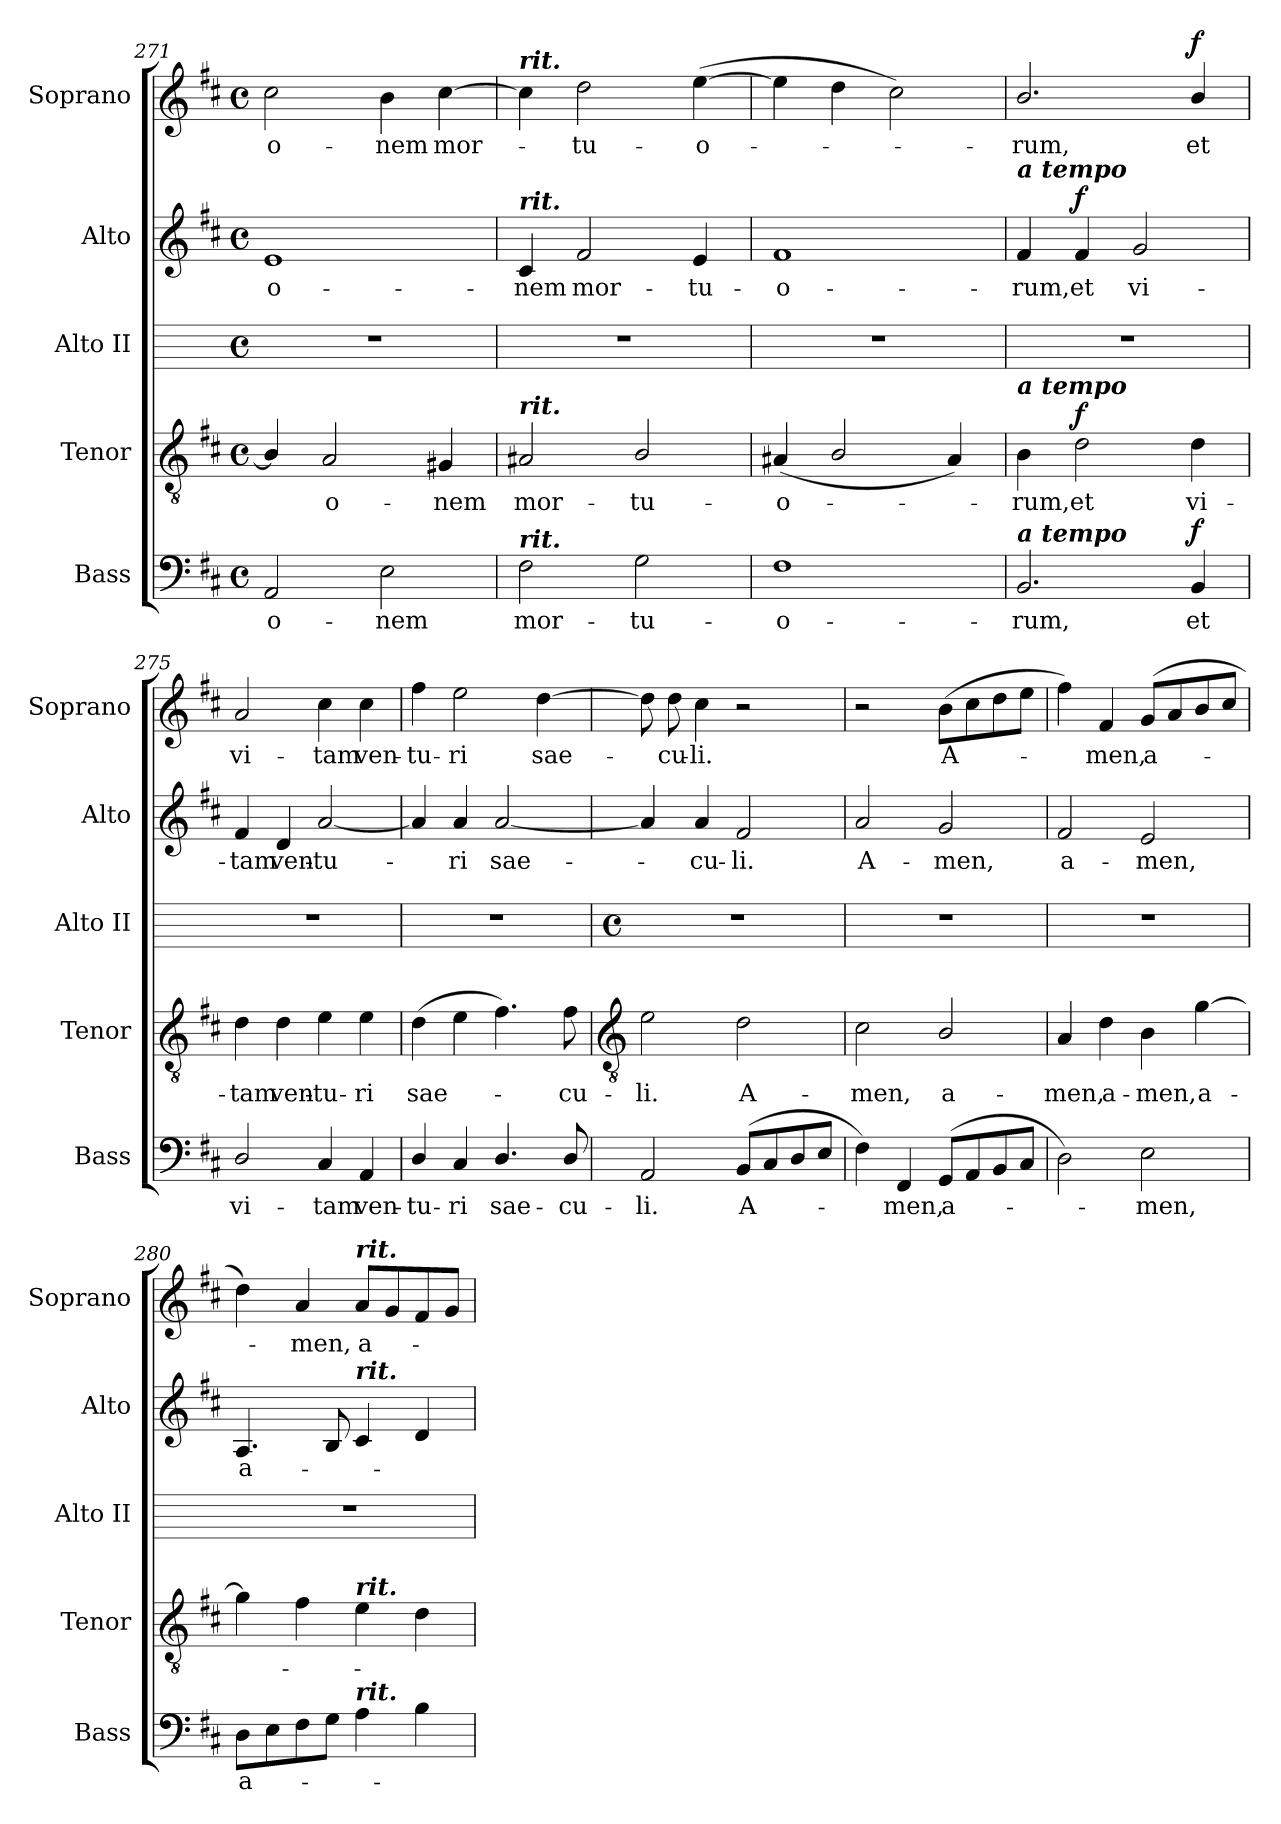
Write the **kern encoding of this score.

**kern	**text	**dynam	**kern	**text	**dynam	**kern	**kern	**text	**dynam	**kern	**text	**dynam
*part5	*part5	*part5	*part4	*part4	*part4	*part3	*part2	*part2	*part2	*part1	*part1	*part1
*staff5	*staff5	*staff5	*staff4	*staff4	*staff4	*staff3	*staff2	*staff2	*staff2	*staff1	*staff1	*staff1
*I"Bass	*	*	*I"Tenor	*	*	*I"Alto II	*I"Alto	*	*	*I"Soprano	*	*
*I'Bass	*	*	*I'Tenor	*	*	*I'Alto II	*I'Alto	*	*	*I'Soprano	*	*
*clefF4	*	*	*clefGv2	*	*	*	*clefG2	*	*	*clefG2	*	*
*k[f#c#]	*	*	*k[f#c#]	*	*	*	*k[f#c#]	*	*	*k[f#c#]	*	*
*D:	*	*	*D:	*	*	*	*D:	*	*	*D:	*	*
*M4/4	*	*	*M4/4	*	*	*M4/4	*M4/4	*	*	*M4/4	*	*
*met(c)	*	*	*met(c)	*	*	*met(c)	*met(c)	*	*	*met(c)	*	*
=271	=271	=271	=271	=271	=271	=271	=271	=271	=271	=271	=271	=271
!	!LO:LY:b	!	!	!	!	!	!	!LO:LY:b	!	!	!LO:LY:b	!
2AA	-o-	.	4B/]	.	.	1r	1e	-o-	.	2cc#	-o-	.
!	!	!	!	!LO:LY:b	!	!	!	!	!	!	!	!
.	.	.	2A	o-	.	.	.	.	.	.	.	.
!	!LO:LY:b	!	!	!	!	!	!	!	!	!	!LO:LY:b	!
2E	-nem	.	.	.	.	.	.	.	.	4b	-nem	.
!	!	!	!	!LO:LY:b	!	!	!	!	!	!	!LO:LY:b	!
.	.	.	4G#X	-nem	.	.	.	.	.	[4cc#	mor-	.
=272	=272	=272	=272	=272	=272	=272	=272	=272	=272	=272	=272	=272
!	!	!	!	!	!	!	!	!	!	!LO:TX:a:Bi:t=rit.	!	!
!	!	!	!	!	!	!	!LO:TX:a:Bi:t=rit.	!	!	!	!	!
!	!	!	!LO:TX:a:Bi:t=rit.	!	!	!	!	!	!	!	!	!
!LO:TX:a:Bi:t=rit.	!	!	!	!	!	!	!	!	!	!	!	!
!	!LO:LY:b	!	!	!LO:LY:b	!	!	!	!LO:LY:b	!	!	!	!
2F#	mor-	.	2A#X	mor-	.	1r	4c#	-nem	.	4cc#]	.	.
!	!	!	!	!	!	!	!	!LO:LY:b	!	!	!LO:LY:b	!
.	.	.	.	.	.	.	2f#	mor-	.	2dd	tu-	.
!	!LO:LY:b	!	!	!LO:LY:b	!	!	!	!	!	!	!	!
2G	-tu-	.	2B/	-tu-	.	.	.	.	.	.	.	.
!	!	!	!	!	!	!	!	!LO:LY:b	!	!	!LO:LY:b	!
.	.	.	.	.	.	.	4e	-tu-	.	(>[4ee	-o-	.
=273	=273	=273	=273	=273	=273	=273	=273	=273	=273	=273	=273	=273
!	!LO:LY:b	!	!	!LO:LY:b	!	!	!	!LO:LY:b	!	!	!	!
1F#	-o-	.	(<4A#X	-o-	.	1r	1f#	-o-	.	4ee]	.	.
.	.	.	2B/	.	.	.	.	.	.	4dd	.	.
.	.	.	.	.	.	.	.	.	.	2cc#)	.	.
.	.	.	4A#)	.	.	.	.	.	.	.	.	.
=274	=274	=274	=274	=274	=274	=274	=274	=274	=274	=274	=274	=274
!	!	!	!	!	!	!	!LO:TX:a:Bi:t=a tempo	!	!	!	!	!
!	!	!	!LO:TX:a:Bi:t=a tempo	!	!	!	!	!	!	!	!	!
!LO:TX:a:Bi:t=a tempo	!	!	!	!	!	!	!	!	!	!	!	!
!	!LO:LY:b	!	!	!LO:LY:b	!	!	!	!LO:LY:b	!	!	!LO:LY:b	!
2.BB	-rum,	.	4B	rum,	.	1r	4f#	-rum,	.	2.b/	rum,	.
!	!	!	!	!LO:LY:b	!LO:DY:b	!	!	!LO:LY:b	!LO:DY:b	!	!	!
.	.	.	2d	et	f	.	4f#	et	f	.	.	.
!	!	!	!	!	!	!	!	!LO:LY:b	!	!	!	!
.	.	.	.	.	.	.	2g	vi-	.	.	.	.
!	!LO:LY:b	!LO:DY:b	!	!LO:LY:b	!	!	!	!	!	!	!LO:LY:b	!LO:DY:b
4BB	et	f	4d	vi-	.	.	.	.	.	4b/	et	f
=275	=275	=275	=275	=275	=275	=275	=275	=275	=275	=275	=275	=275
!	!LO:LY:b	!	!	!LO:LY:b	!	!	!	!LO:LY:b	!	!	!LO:LY:b	!
2D/	vi-	.	4d	-tam	.	1r	4f#	-tam	.	2a	vi-	.
!	!	!	!	!LO:LY:b	!	!	!	!LO:LY:b	!	!	!	!
.	.	.	4d	ven-	.	.	4d	ven-	.	.	.	.
!	!LO:LY:b	!	!	!LO:LY:b	!	!	!	!LO:LY:b	!	!	!LO:LY:b	!
4C#	-tam	.	4e	-tu-	.	.	[2a	-tu-	.	4cc#	-tam	.
!	!LO:LY:b	!	!	!LO:LY:b	!	!	!	!	!	!	!LO:LY:b	!
4AA	ven-	.	4e	-ri	.	.	.	.	.	4cc#	ven-	.
=276	=276	=276	=276	=276	=276	=276	=276	=276	=276	=276	=276	=276
!	!LO:LY:b	!	!	!LO:LY:b	!	!	!	!	!	!	!LO:LY:b	!
4D/	-tu-	.	(>4d	sae-	.	1r	4a]	.	.	4ff#	-tu-	.
!	!LO:LY:b	!	!	!	!	!	!	!LO:LY:b	!	!	!LO:LY:b	!
4C#	-ri	.	4e	.	.	.	4a	ri	.	2ee	-ri	.
!	!LO:LY:b	!	!	!	!	!	!	!LO:LY:b	!	!	!	!
4.D/	sae-	.	4.f#)	.	.	.	[2a	sae-	.	.	.	.
!	!	!	!	!	!	!	!	!	!	!	!LO:LY:b	!
.	.	.	.	.	.	.	.	.	.	[4dd	sae-	.
!	!LO:LY:b	!	!	!LO:LY:b	!	!	!	!	!	!	!	!
8D/	-cu-	.	8f#	cu-	.	.	.	.	.	.	.	.
!!LO:LB:g=z
=277	=277	=277	=277	=277	=277	=277	=277	=277	=277	=277	=277	=277
*	*	*	*clefGv2	*	*	*	*	*	*	*	*	*
*	*	*	*	*	*	*M4/4	*	*	*	*	*	*
*	*	*	*	*	*	*met(c)	*	*	*	*	*	*
!	!LO:LY:b	!	!	!LO:LY:b	!	!	!	!	!	!	!	!
2AA	-li.	.	2e	-li.	.	1r	4a]	.	.	8dd]	.	.
!	!	!	!	!	!	!	!	!	!	!	!LO:LY:b	!
.	.	.	.	.	.	.	.	.	.	8dd	cu-	.
!	!	!	!	!	!	!	!	!LO:LY:b	!	!	!LO:LY:b	!
.	.	.	.	.	.	.	4a	cu-	.	4cc#	-li.	.
!	!LO:LY:b	!	!	!LO:LY:b	!	!	!	!LO:LY:b	!	!	!	!
(<8BBL	A-	.	2d	A-	.	.	2f#	-li.	.	2r	.	.
8C#	.	.	.	.	.	.	.	.	.	.	.	.
8D	.	.	.	.	.	.	.	.	.	.	.	.
8EJ	.	.	.	.	.	.	.	.	.	.	.	.
=278	=278	=278	=278	=278	=278	=278	=278	=278	=278	=278	=278	=278
!	!	!	!	!LO:LY:b	!	!	!	!LO:LY:b	!	!	!	!
4F#)	.	.	2c#	-men,	.	1r	2a	A-	.	2r	.	.
!	!LO:LY:b	!	!	!	!	!	!	!	!	!	!	!
4FF#	men,	.	.	.	.	.	.	.	.	.	.	.
!	!LO:LY:b	!	!	!LO:LY:b	!	!	!	!LO:LY:b	!	!	!LO:LY:b	!
(<8GGL	a-	.	2B/	a-	.	.	2g	-men,	.	(>8bL	A-	.
8AA	.	.	.	.	.	.	.	.	.	8cc#	.	.
8BB	.	.	.	.	.	.	.	.	.	8dd	.	.
8C#J	.	.	.	.	.	.	.	.	.	8eeJ	.	.
=279	=279	=279	=279	=279	=279	=279	=279	=279	=279	=279	=279	=279
!	!	!	!	!LO:LY:b	!	!	!	!LO:LY:b	!	!	!	!
2D)	.	.	4A	-men,	.	1r	2f#	a-	.	4ff#)	.	.
!	!	!	!	!LO:LY:b	!	!	!	!	!	!	!LO:LY:b	!
.	.	.	4d	a-	.	.	.	.	.	4f#	men,	.
!	!LO:LY:b	!	!	!LO:LY:b	!	!	!	!LO:LY:b	!	!	!LO:LY:b	!
2E	men,	.	4B	-men,	.	.	2e	-men,	.	(<8gL	a-	.
.	.	.	.	.	.	.	.	.	.	8a	.	.
!	!	!	!	!LO:LY:b	!	!	!	!	!	!	!	!
.	.	.	[4g	a-	.	.	.	.	.	8b	.	.
.	.	.	.	.	.	.	.	.	.	8cc#J	.	.
=280	=280	=280	=280	=280	=280	=280	=280	=280	=280	=280	=280	=280
!	!LO:LY:b	!	!	!	!	!	!	!LO:LY:b	!	!	!	!
8DL	a-	.	4g]	.	.	1r	4.A	a-	.	4dd)	.	.
8E	.	.	.	.	.	.	.	.	.	.	.	.
!	!	!	!	!	!	!	!	!	!	!	!LO:LY:b	!
8F#	.	.	4f#	.	.	.	.	.	.	4a	men,	.
8GJ	.	.	.	.	.	.	8B	.	.	.	.	.
!	!	!	!	!	!	!	!	!	!	!LO:TX:a:Bi:t=rit.	!	!
!	!	!	!	!	!	!	!LO:TX:a:Bi:t=rit.	!	!	!	!	!
!	!	!	!LO:TX:a:Bi:t=rit.	!	!	!	!	!	!	!	!	!
!LO:TX:a:Bi:t=rit.	!	!	!	!	!	!	!	!	!	!	!	!
!	!	!	!	!	!	!	!	!	!	!	!LO:LY:b	!
4A	.	.	4e	.	.	.	4c#	.	.	8aL	a-	.
.	.	.	.	.	.	.	.	.	.	8g	.	.
4B	.	.	4d	.	.	.	4d	.	.	8f#	.	.
.	.	.	.	.	.	.	.	.	.	8gJ	.	.
=	=	=	=	=	=	=	=	=	=	=	=	=
*-	*-	*-	*-	*-	*-	*-	*-	*-	*-	*-	*-	*-
